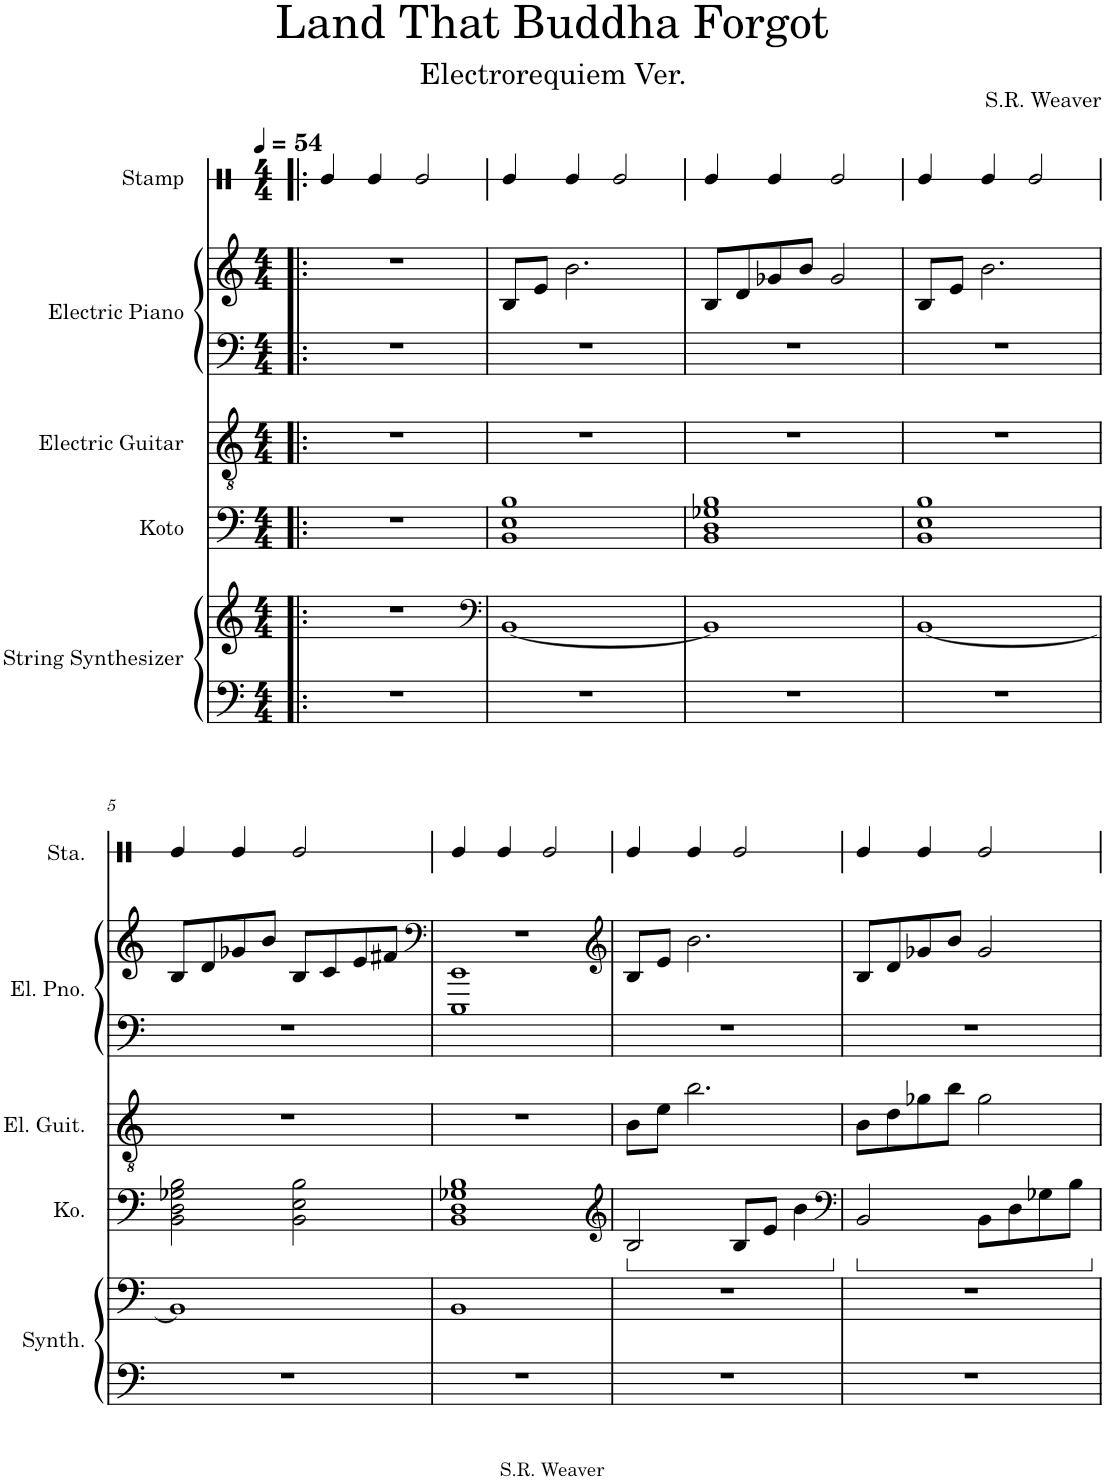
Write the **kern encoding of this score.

**kern	**kern	**kern	**kern	**kern	**kern	**kern
*part5	*part5	*part4	*part3	*part2	*part2	*part1
*staff7	*staff6	*staff5	*staff4	*staff3	*staff2	*staff1
*I"String Synthesizer	*	*I"Koto	*I"Electric Guitar	*I"Electric Piano	*	*I"Stamp
*I'Synth.	*	*I'Ko.	*I'El. Guit.	*I'El. Pno.	*	*I'Sta.
*	*	*	*	*	*	*stria1
*clefF4	*clefG2	*clefF4	*clefGv2	*clefF4	*clefG2	*clefX
*k[]	*k[]	*k[]	*k[]	*k[]	*k[]	*k[]
*M4/4	*M4/4	*M4/4	*M4/4	*M4/4	*M4/4	*M4/4
*MM54	*MM54	*MM54	*MM54	*MM54	*MM54	*MM54
=1!|:	=1!|:	=1!|:	=1!|:	=1!|:	=1!|:	=1!|:
1r	1r	1r	1r	1r	1r	4Re/
.	.	.	.	.	.	4Re/
.	.	.	.	.	.	2Re/
=2	=2	=2	=2	=2	=2	=2
*	*clefF4	*	*	*	*	*
1r	[1BB	1BB 1E 1B	1r	1r	8B/L	4Re/
.	.	.	.	.	8e/J	.
.	.	.	.	.	2.b\	4Re/
.	.	.	.	.	.	2Re/
=3	=3	=3	=3	=3	=3	=3
1r	1BB]	1BB 1D 1G-X 1B	1r	1r	8B/L	4Re/
.	.	.	.	.	8d/	.
.	.	.	.	.	8g-X/	4Re/
.	.	.	.	.	8b/J	.
.	.	.	.	.	2g-/	2Re/
=4	=4	=4	=4	=4	=4	=4
1r	[1BB	1BB 1E 1B	1r	1r	8B/L	4Re/
.	.	.	.	.	8e/J	.
.	.	.	.	.	2.b\	4Re/
.	.	.	.	.	.	2Re/
!!LO:LB:g=z
=5	=5	=5	=5	=5	=5	=5
1r	1BB]	2BB\ 2D\ 2G-X\ 2B\	1r	1r	8B/L	4Re/
.	.	.	.	.	8d/	.
.	.	.	.	.	8g-X/	4Re/
.	.	.	.	.	8b/J	.
.	.	2BB\ 2E\ 2B\	.	.	8B/L	2Re/
.	.	.	.	.	8c/	.
.	.	.	.	.	8e/	.
.	.	.	.	.	8f#X/J	.
=6	=6	=6	=6	=6	=6	=6
*	*	*	*	*	*clefF4	*
1r	1BB	1BB 1D 1G-X 1B	1r	1B 1b	1r	4Re/
.	.	.	.	.	.	4Re/
.	.	.	.	.	.	2Re/
=7	=7	=7	=7	=7	=7	=7
*	*	*clefG2	*	*	*clefG2	*
*	*	*ped	*	*	*	*
1r	1r	2B/	8B\L	1r	8B/L	4Re/
.	.	.	8e\J	.	8e/J	.
.	.	.	2.b\	.	2.b\	4Re/
.	.	8B/L	.	.	.	2Re/
.	.	8e/J	.	.	.	.
.	.	4b\	.	.	.	.
=8	=8	=8	=8	=8	=8	=8
*	*	*clefF4	*	*	*	*
*	*	*Xped	*	*	*	*
*	*	*ped	*	*	*	*
1r	1r	2BB/	8B\L	1r	8B/L	4Re/
.	.	.	8d\	.	8d/	.
.	.	.	8g-X\	.	8g-X/	4Re/
.	.	.	8b\J	.	8b/J	.
.	.	8BB\L	2g-\	.	2g-/	2Re/
.	.	8D\	.	.	.	.
.	.	8G-X\	.	.	.	.
.	.	8B\J	.	.	.	.
*	*	*Xped	*	*	*	*
=	=	=	=	=	=	=
*-	*-	*-	*-	*-	*-	*-
